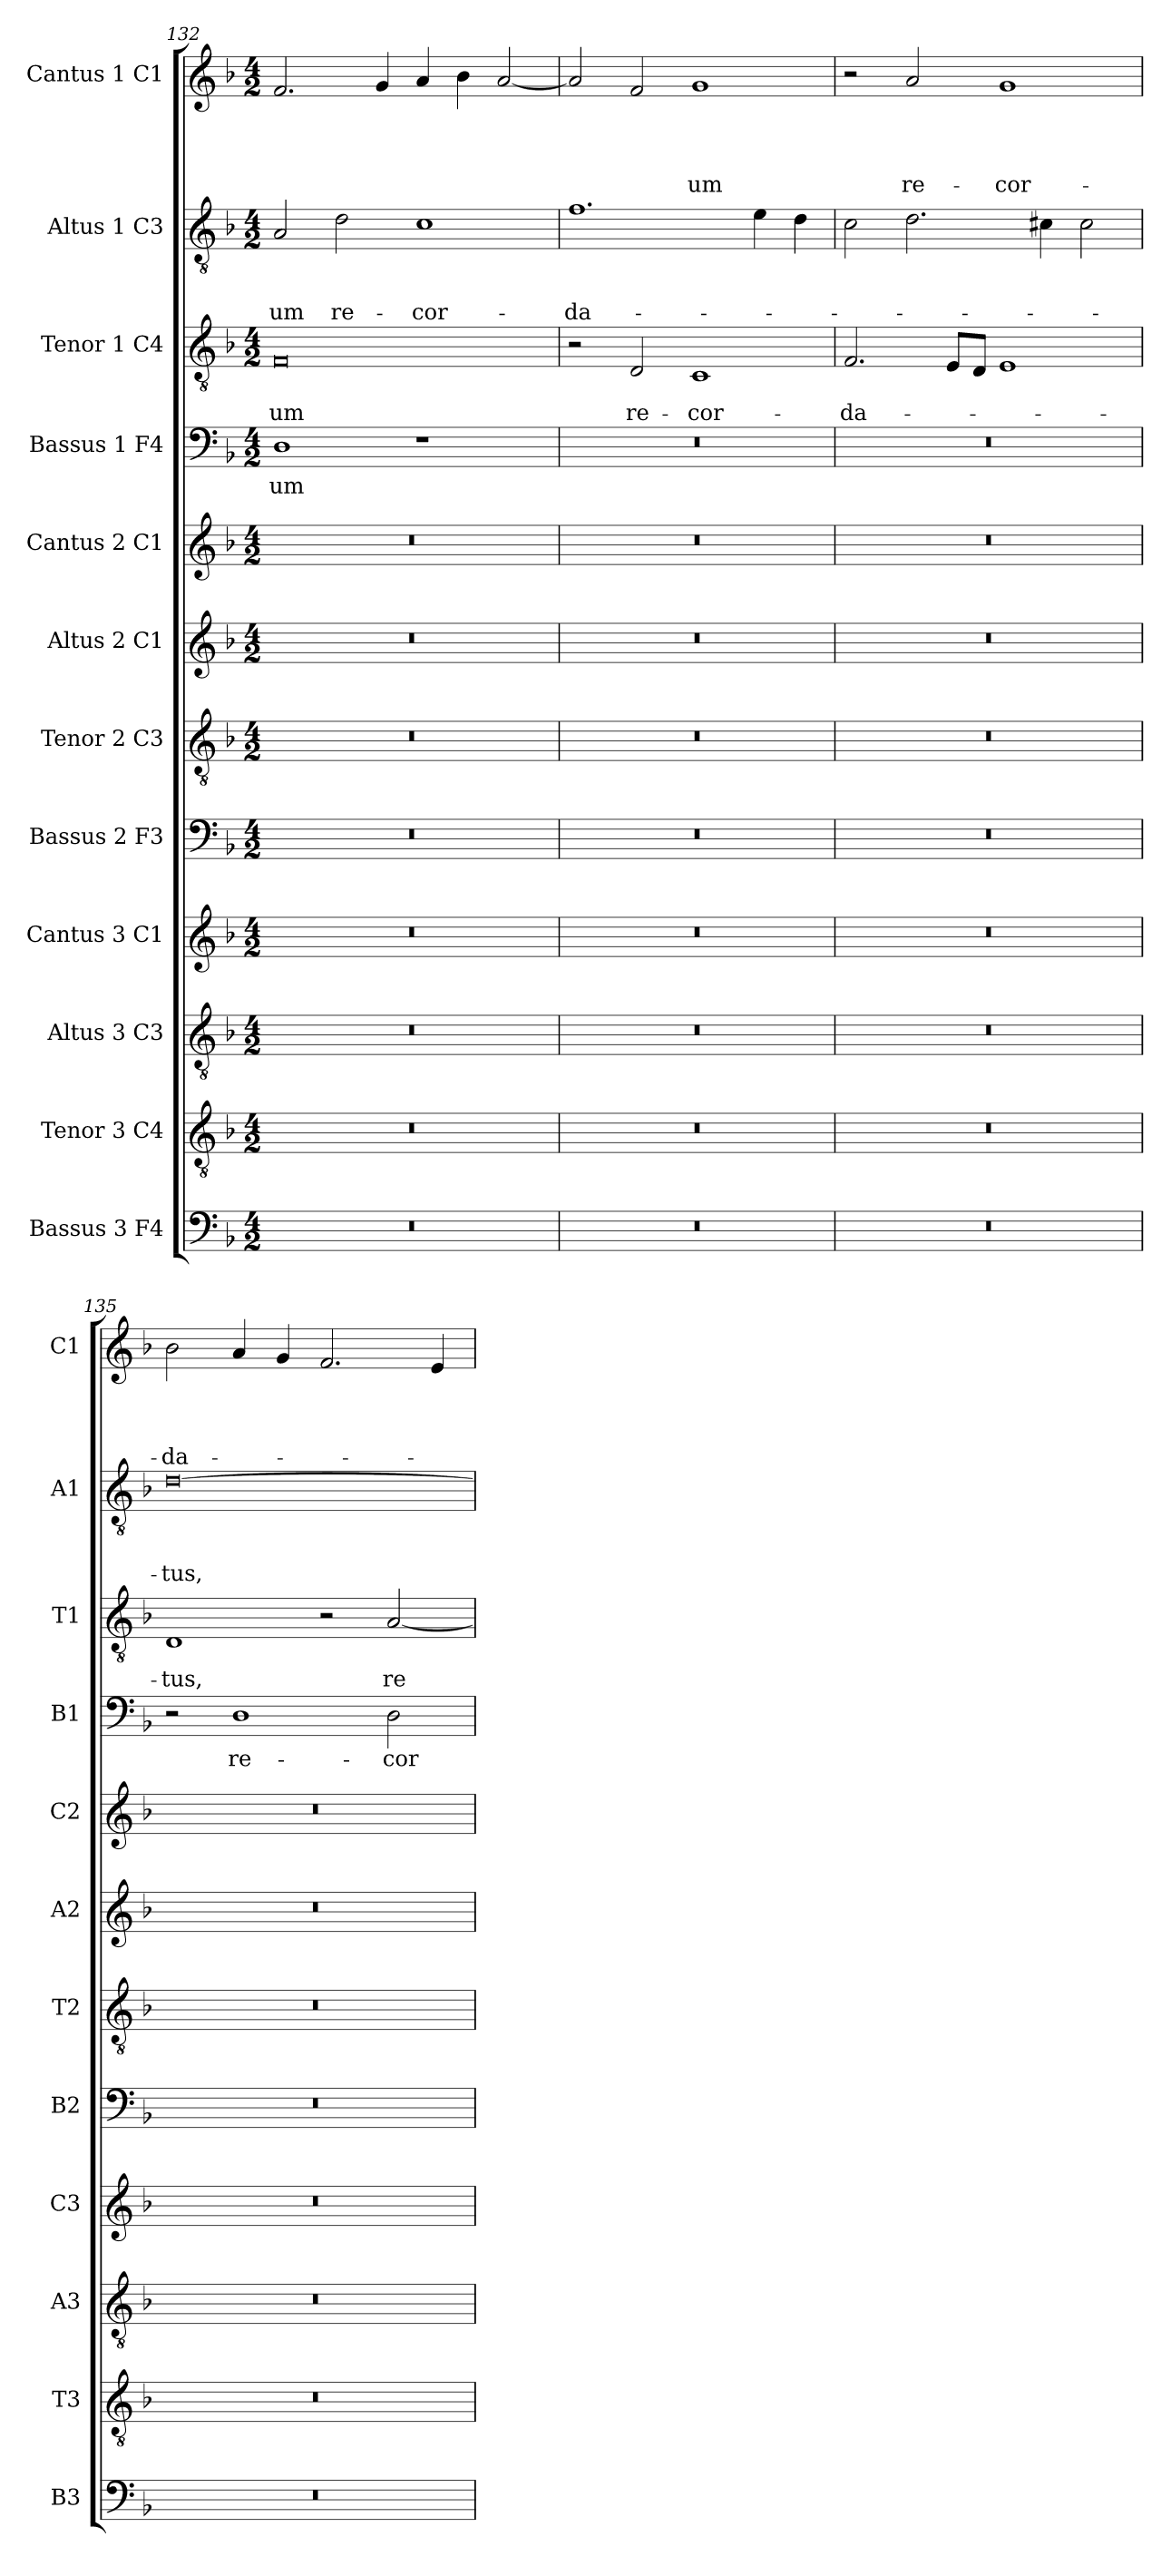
**kern	**kern	**kern	**kern	**kern	**kern	**kern	**kern	**kern	**text	**kern	**text	**text	**kern	**text	**text	**text	**kern	**text	**text	**text	**text
*part12	*part11	*part10	*part9	*part8	*part7	*part6	*part5	*part4	*part4	*part3	*part3	*part3	*part2	*part2	*part2	*part2	*part1	*part1	*part1	*part1	*part1
*staff12	*staff11	*staff10	*staff9	*staff8	*staff7	*staff6	*staff5	*staff4	*staff4	*staff3	*staff3	*staff3	*staff2	*staff2	*staff2	*staff2	*staff1	*staff1	*staff1	*staff1	*staff1
*I"Bassus 3 F4	*I"Tenor 3 C4	*I"Altus 3 C3	*I"Cantus 3 C1	*I"Bassus 2 F3	*I"Tenor 2 C3	*I"Altus 2 C1	*I"Cantus 2 C1	*I"Bassus 1 F4	*	*I"Tenor 1 C4	*	*	*I"Altus 1 C3	*	*	*	*I"Cantus 1 C1	*	*	*	*
*I'B3	*I'T3	*I'A3	*I'C3	*I'B2	*I'T2	*I'A2	*I'C2	*I'B1	*	*I'T1	*	*	*I'A1	*	*	*	*I'C1	*	*	*	*
*clefF4	*clefGv2	*clefGv2	*clefG2	*clefF4	*clefGv2	*clefG2	*clefG2	*clefF4	*	*clefGv2	*	*	*clefGv2	*	*	*	*clefG2	*	*	*	*
*k[b-]	*k[b-]	*k[b-]	*k[b-]	*k[b-]	*k[b-]	*k[b-]	*k[b-]	*k[b-]	*	*k[b-]	*	*	*k[b-]	*	*	*	*k[b-]	*	*	*	*
*F:	*F:	*F:	*F:	*F:	*F:	*F:	*F:	*F:	*	*F:	*	*	*F:	*	*	*	*F:	*	*	*	*
*M4/2	*M4/2	*M4/2	*M4/2	*M4/2	*M4/2	*M4/2	*M4/2	*M4/2	*	*M4/2	*	*	*M4/2	*	*	*	*M4/2	*	*	*	*
=132	=132	=132	=132	=132	=132	=132	=132	=132	=132	=132	=132	=132	=132	=132	=132	=132	=132	=132	=132	=132	=132
!	!	!	!	!	!	!	!	!	!LO:LY:b	!	!	!LO:LY:b	!	!	!	!LO:LY:b	!	!	!	!	!
0r	0r	0r	0r	0r	0r	0r	0r	1D	-um	0F	.	-um	2A/	.	.	-um	2.f/	.	.	.	.
!	!	!	!	!	!	!	!	!	!	!	!	!	!	!	!	!LO:LY:b	!	!	!	!	!
.	.	.	.	.	.	.	.	.	.	.	.	.	2d\	.	.	re-	.	.	.	.	.
.	.	.	.	.	.	.	.	.	.	.	.	.	.	.	.	.	4g/	.	.	.	.
!	!	!	!	!	!	!	!	!	!	!	!	!	!	!	!	!LO:LY:b	!	!	!	!	!
.	.	.	.	.	.	.	.	1r	.	.	.	.	1c	.	.	-cor-	4a/	.	.	.	.
.	.	.	.	.	.	.	.	.	.	.	.	.	.	.	.	.	4b-\	.	.	.	.
.	.	.	.	.	.	.	.	.	.	.	.	.	.	.	.	.	[2a/	.	.	.	.
=133	=133	=133	=133	=133	=133	=133	=133	=133	=133	=133	=133	=133	=133	=133	=133	=133	=133	=133	=133	=133	=133
!	!	!	!	!	!	!	!	!	!	!	!	!	!	!	!	!LO:LY:b	!	!	!	!	!
0r	0r	0r	0r	0r	0r	0r	0r	0r	.	2r	.	.	1.f	.	.	-da-	2a/]	.	.	.	.
!	!	!	!	!	!	!	!	!	!	!	!	!LO:LY:b	!	!	!	!	!	!	!	!	!
.	.	.	.	.	.	.	.	.	.	2D/	.	re-	.	.	.	.	2f/	.	.	.	.
!	!	!	!	!	!	!	!	!	!	!	!	!LO:LY:b	!	!	!	!	!	!	!	!	!LO:LY:b
.	.	.	.	.	.	.	.	.	.	1C	.	-cor-	.	.	.	.	1g	.	.	.	-um
.	.	.	.	.	.	.	.	.	.	.	.	.	4e\	.	.	.	.	.	.	.	.
.	.	.	.	.	.	.	.	.	.	.	.	.	4d\	.	.	.	.	.	.	.	.
!!LO:LB:g=z
=134	=134	=134	=134	=134	=134	=134	=134	=134	=134	=134	=134	=134	=134	=134	=134	=134	=134	=134	=134	=134	=134
!	!	!	!	!	!	!	!	!	!	!	!	!LO:LY:b	!	!	!	!	!	!	!	!	!
0r	0r	0r	0r	0r	0r	0r	0r	0r	.	2.F/	.	-da-	2c\	.	.	.	2r	.	.	.	.
!	!	!	!	!	!	!	!	!	!	!	!	!	!	!	!	!	!	!	!	!	!LO:LY:b
.	.	.	.	.	.	.	.	.	.	.	.	.	2.d\	.	.	.	2a/	.	.	.	re-
.	.	.	.	.	.	.	.	.	.	8E/L	.	.	.	.	.	.	.	.	.	.	.
.	.	.	.	.	.	.	.	.	.	8D/J	.	.	.	.	.	.	.	.	.	.	.
!	!	!	!	!	!	!	!	!	!	!	!	!	!	!	!	!	!	!	!	!	!LO:LY:b
.	.	.	.	.	.	.	.	.	.	1E	.	.	.	.	.	.	1g	.	.	.	-cor-
.	.	.	.	.	.	.	.	.	.	.	.	.	4c#X\	.	.	.	.	.	.	.	.
.	.	.	.	.	.	.	.	.	.	.	.	.	2c#\	.	.	.	.	.	.	.	.
=135	=135	=135	=135	=135	=135	=135	=135	=135	=135	=135	=135	=135	=135	=135	=135	=135	=135	=135	=135	=135	=135
!	!	!	!	!	!	!	!	!	!	!	!	!LO:LY:b	!	!	!	!LO:LY:b	!	!	!	!	!LO:LY:b
0r	0r	0r	0r	0r	0r	0r	0r	2r	.	1D	.	-tus,	[0d	.	.	-tus,	2b-\	.	.	.	-da-
!	!	!	!	!	!	!	!	!	!LO:LY:b	!	!	!	!	!	!	!	!	!	!	!	!
.	.	.	.	.	.	.	.	1D	re-	.	.	.	.	.	.	.	4a/	.	.	.	.
.	.	.	.	.	.	.	.	.	.	.	.	.	.	.	.	.	4g/	.	.	.	.
.	.	.	.	.	.	.	.	.	.	2r	.	.	.	.	.	.	2.f/	.	.	.	.
!	!	!	!	!	!	!	!	!	!LO:LY:b	!	!	!LO:LY:b	!	!	!	!	!	!	!	!	!
.	.	.	.	.	.	.	.	2D\	-cor-	[2A/	.	re-	.	.	.	.	.	.	.	.	.
.	.	.	.	.	.	.	.	.	.	.	.	.	.	.	.	.	4e/	.	.	.	.
=	=	=	=	=	=	=	=	=	=	=	=	=	=	=	=	=	=	=	=	=	=
*-	*-	*-	*-	*-	*-	*-	*-	*-	*-	*-	*-	*-	*-	*-	*-	*-	*-	*-	*-	*-	*-
